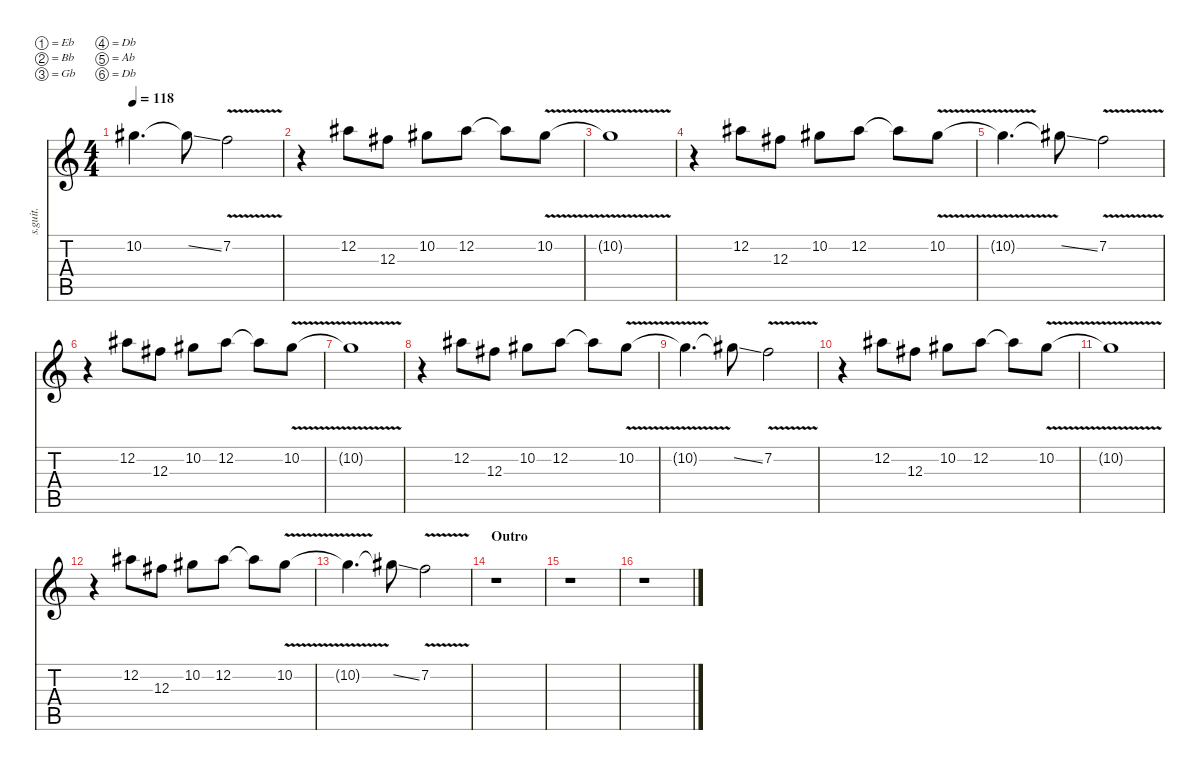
\defaultSystemsLayout 4
\hideDynamics
\bracketExtendMode nobrackets
\track ("Harmony Lead [Synyster Gates]" "s.guit.") {instrument distortionguitar}
\staff {score tabs}
\tuning (Eb4 Bb3 Gb3 Db3 Ab2 Db2)
\ts (4 4)
\tempo 118
\clef g2
\ks c
10.2{t acc #}.4{d lyrics (0 "") lyrics (1 "") lyrics (2 "") lyrics (3 "") lyrics (4 "") dy f} 10.2{ss t acc #}.8{lyrics (0 "") lyrics (1 "") lyrics (2 "") lyrics (3 "") lyrics (4 "")} 7.2{v}.2{lyrics (0 "") lyrics (1 "") lyrics (2 "") lyrics (3 "") lyrics (4 "")} |
r.4 12.2{acc #}.8{lyrics (0 "") lyrics (1 "") lyrics (2 "") lyrics (3 "") lyrics (4 "")} 12.3{acc #}.8{lyrics (0 "") lyrics (1 "") lyrics (2 "") lyrics (3 "") lyrics (4 "")} 10.2{acc #}.8{lyrics (0 "") lyrics (1 "") lyrics (2 "") lyrics (3 "") lyrics (4 "")} 12.2{acc #}.8{lyrics (0 "") lyrics (1 "") lyrics (2 "") lyrics (3 "") lyrics (4 "")} 12.2{t acc #}.8{lyrics (0 "") lyrics (1 "") lyrics (2 "") lyrics (3 "") lyrics (4 "")} 10.2{v acc #}.8{lyrics (0 "") lyrics (1 "") lyrics (2 "") lyrics (3 "") lyrics (4 "")} |
10.2{t acc #}.1{lyrics (0 "") lyrics (1 "") lyrics (2 "") lyrics (3 "") lyrics (4 "")} |
r.4 12.2{acc #}.8{lyrics (0 "") lyrics (1 "") lyrics (2 "") lyrics (3 "") lyrics (4 "")} 12.3{acc #}.8{lyrics (0 "") lyrics (1 "") lyrics (2 "") lyrics (3 "") lyrics (4 "")} 10.2{acc #}.8{lyrics (0 "") lyrics (1 "") lyrics (2 "") lyrics (3 "") lyrics (4 "")} 12.2{acc #}.8{lyrics (0 "") lyrics (1 "") lyrics (2 "") lyrics (3 "") lyrics (4 "")} 12.2{t acc #}.8{lyrics (0 "") lyrics (1 "") lyrics (2 "") lyrics (3 "") lyrics (4 "")} 10.2{v acc #}.8{lyrics (0 "") lyrics (1 "") lyrics (2 "") lyrics (3 "") lyrics (4 "")} |
10.2{t acc #}.4{d lyrics (0 "") lyrics (1 "") lyrics (2 "") lyrics (3 "") lyrics (4 "")} 10.2{ss t acc #}.8{lyrics (0 "") lyrics (1 "") lyrics (2 "") lyrics (3 "") lyrics (4 "")} 7.2{v}.2{lyrics (0 "") lyrics (1 "") lyrics (2 "") lyrics (3 "") lyrics (4 "")} |
r.4 12.2{acc #}.8{lyrics (0 "") lyrics (1 "") lyrics (2 "") lyrics (3 "") lyrics (4 "")} 12.3{acc #}.8{lyrics (0 "") lyrics (1 "") lyrics (2 "") lyrics (3 "") lyrics (4 "")} 10.2{acc #}.8{lyrics (0 "") lyrics (1 "") lyrics (2 "") lyrics (3 "") lyrics (4 "")} 12.2{acc #}.8{lyrics (0 "") lyrics (1 "") lyrics (2 "") lyrics (3 "") lyrics (4 "")} 12.2{t acc #}.8{lyrics (0 "") lyrics (1 "") lyrics (2 "") lyrics (3 "") lyrics (4 "")} 10.2{v acc #}.8{lyrics (0 "") lyrics (1 "") lyrics (2 "") lyrics (3 "") lyrics (4 "")} |
10.2{t acc #}.1{lyrics (0 "") lyrics (1 "") lyrics (2 "") lyrics (3 "") lyrics (4 "")} |
r.4 12.2{acc #}.8{lyrics (0 "") lyrics (1 "") lyrics (2 "") lyrics (3 "") lyrics (4 "")} 12.3{acc #}.8{lyrics (0 "") lyrics (1 "") lyrics (2 "") lyrics (3 "") lyrics (4 "")} 10.2{acc #}.8{lyrics (0 "") lyrics (1 "") lyrics (2 "") lyrics (3 "") lyrics (4 "")} 12.2{acc #}.8{lyrics (0 "") lyrics (1 "") lyrics (2 "") lyrics (3 "") lyrics (4 "")} 12.2{t acc #}.8{lyrics (0 "") lyrics (1 "") lyrics (2 "") lyrics (3 "") lyrics (4 "")} 10.2{v acc #}.8{lyrics (0 "") lyrics (1 "") lyrics (2 "") lyrics (3 "") lyrics (4 "")} |
10.2{t acc #}.4{d lyrics (0 "") lyrics (1 "") lyrics (2 "") lyrics (3 "") lyrics (4 "")} 10.2{ss t acc #}.8{lyrics (0 "") lyrics (1 "") lyrics (2 "") lyrics (3 "") lyrics (4 "")} 7.2{v}.2{lyrics (0 "") lyrics (1 "") lyrics (2 "") lyrics (3 "") lyrics (4 "")} |
r.4 12.2{acc #}.8{lyrics (0 "") lyrics (1 "") lyrics (2 "") lyrics (3 "") lyrics (4 "")} 12.3{acc #}.8{lyrics (0 "") lyrics (1 "") lyrics (2 "") lyrics (3 "") lyrics (4 "")} 10.2{acc #}.8{lyrics (0 "") lyrics (1 "") lyrics (2 "") lyrics (3 "") lyrics (4 "")} 12.2{acc #}.8{lyrics (0 "") lyrics (1 "") lyrics (2 "") lyrics (3 "") lyrics (4 "")} 12.2{t acc #}.8{lyrics (0 "") lyrics (1 "") lyrics (2 "") lyrics (3 "") lyrics (4 "")} 10.2{v acc #}.8{lyrics (0 "") lyrics (1 "") lyrics (2 "") lyrics (3 "") lyrics (4 "")} |
10.2{t acc #}.1{lyrics (0 "") lyrics (1 "") lyrics (2 "") lyrics (3 "") lyrics (4 "")} |
r.4 12.2{acc #}.8{lyrics (0 "") lyrics (1 "") lyrics (2 "") lyrics (3 "") lyrics (4 "")} 12.3{acc #}.8{lyrics (0 "") lyrics (1 "") lyrics (2 "") lyrics (3 "") lyrics (4 "")} 10.2{acc #}.8{lyrics (0 "") lyrics (1 "") lyrics (2 "") lyrics (3 "") lyrics (4 "")} 12.2{acc #}.8{lyrics (0 "") lyrics (1 "") lyrics (2 "") lyrics (3 "") lyrics (4 "")} 12.2{t acc #}.8{lyrics (0 "") lyrics (1 "") lyrics (2 "") lyrics (3 "") lyrics (4 "")} 10.2{v acc #}.8{lyrics (0 "") lyrics (1 "") lyrics (2 "") lyrics (3 "") lyrics (4 "")} |
10.2{t acc #}.4{d lyrics (0 "") lyrics (1 "") lyrics (2 "") lyrics (3 "") lyrics (4 "")} 10.2{ss t acc #}.8{lyrics (0 "") lyrics (1 "") lyrics (2 "") lyrics (3 "") lyrics (4 "")} 7.2{v}.2{lyrics (0 "") lyrics (1 "") lyrics (2 "") lyrics (3 "") lyrics (4 "")} |
\section ("" "Outro")
r.1 |
r.1 |
r.1
